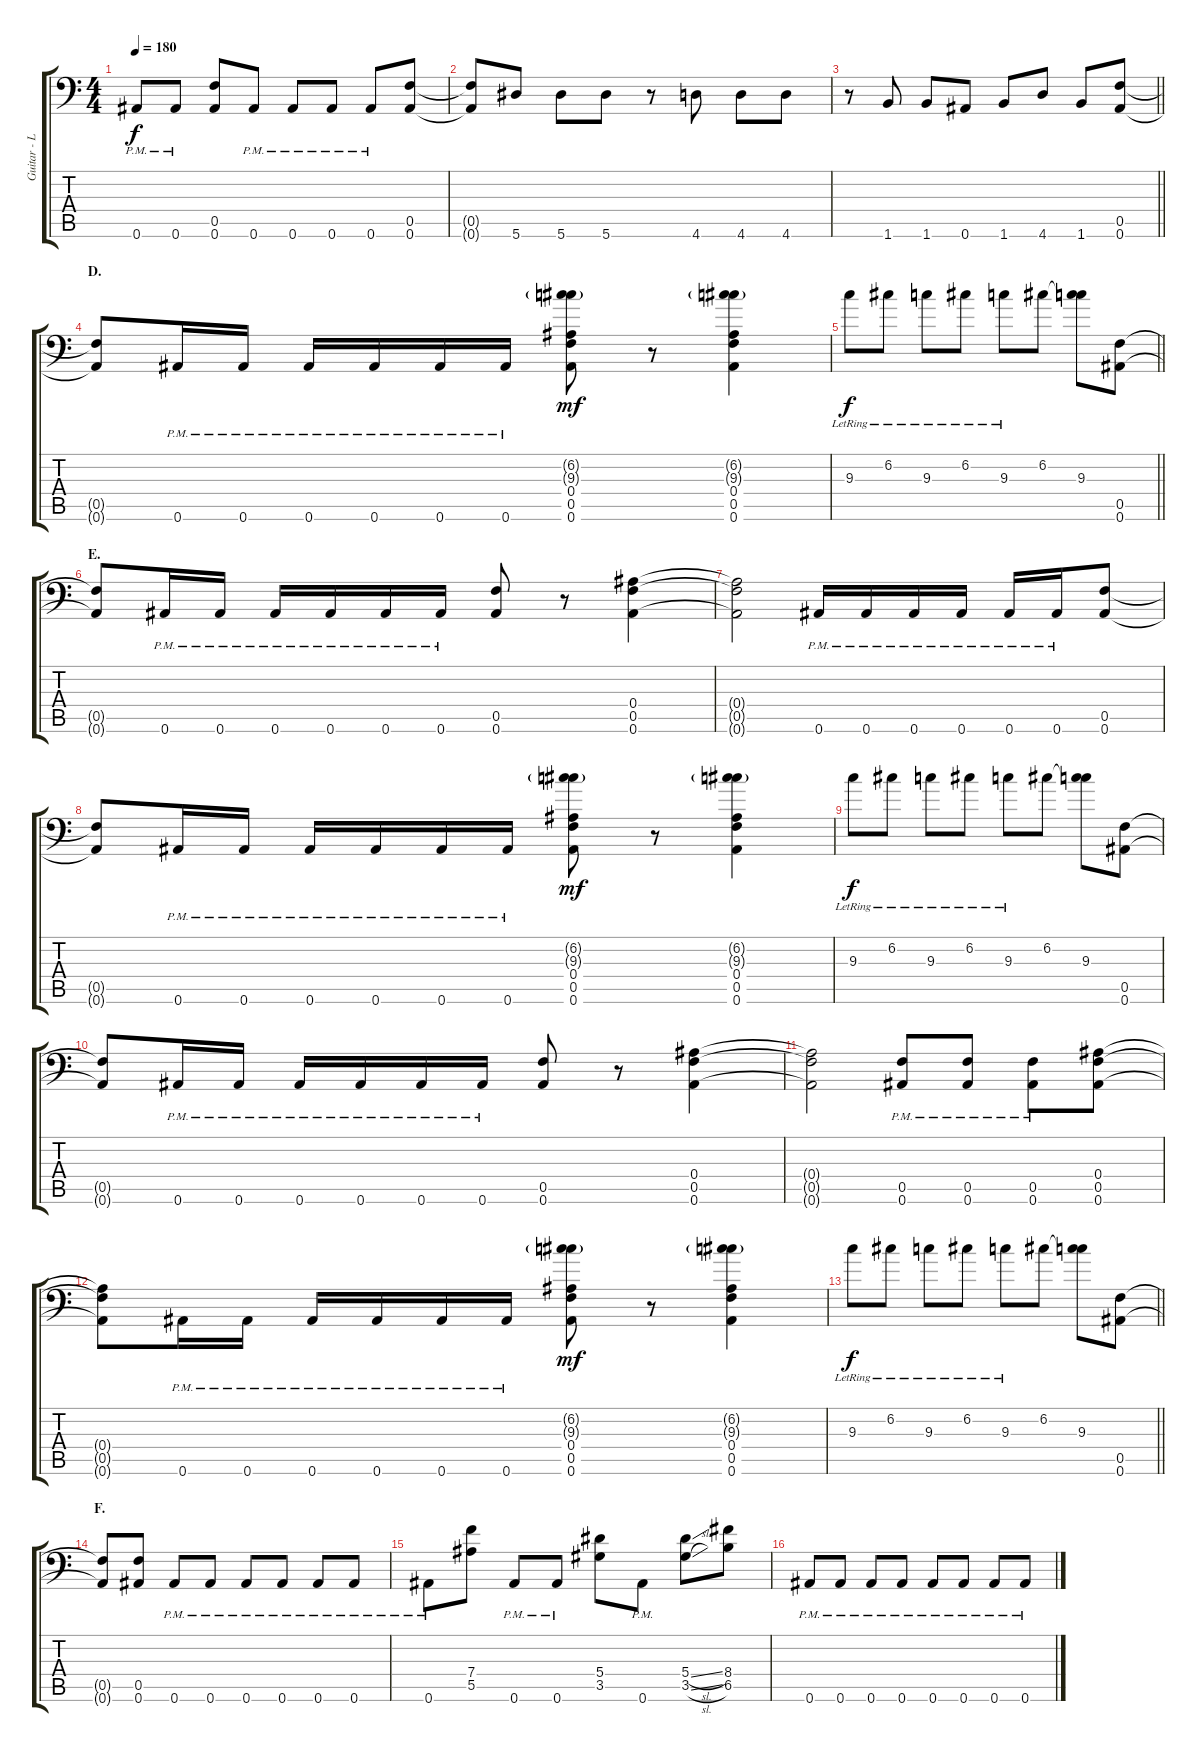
\track ("Guitar - Left" "Guitar - L") {mute instrument distortionguitar}
\staff {score tabs}
\tuning (C4 G3 Eb3 Bb2 F2 Bb1) {hide}
\ts (4 4)
\tempo 180
\clef f4
\ks c
0.6{pm}.8{dy f} 0.6{pm}.8 (0.5 0.6).8 0.6{pm}.8 0.6{pm}.8 0.6{pm}.8 0.6{pm}.8 (0.5 0.6).8 |
(0.5{t} 0.6{t}).8 5.6.8 5.6.8 5.6.8 r.8 4.6.8 4.6.8 4.6.8 |
\barLineRight lightlight
r.8 1.6.8 1.6.8 0.6.8 1.6.8 4.6.8 1.6.8 (0.5 0.6).8 |
\section ("" "D.")
(0.5{t} 0.6{t}).8 0.6{pm}.16 0.6{pm}.16 0.6{pm}.16 0.6{pm}.16 0.6{pm}.16 0.6{pm}.16 (6.2{g} 9.3{g} 0.4 0.5 0.6).8{dy mf} r.8 (6.2{g} 9.3{g} 0.4 0.5 0.6).4 |
\barLineRight lightlight
9.3{lr}.8{dy f} 6.2{lr}.8 9.3{lr}.8 6.2{lr}.8 9.3{lr}.8 6.2.8 (6.2{t} 9.3).8 (0.5 0.6).8 |
\section ("" "E.")
(0.5{t} 0.6{t}).8 0.6{pm}.16 0.6{pm}.16 0.6{pm}.16 0.6{pm}.16 0.6{pm}.16 0.6{pm}.16 (0.5 0.6).8 r.8 (0.4 0.5 0.6).4 |
(0.4{t} 0.5{t} 0.6{t}).2 0.6{pm}.16 0.6{pm}.16 0.6{pm}.16 0.6{pm}.16 0.6{pm}.16 0.6{pm}.16 (0.5 0.6).8 |
(0.5{t} 0.6{t}).8 0.6{pm}.16 0.6{pm}.16 0.6{pm}.16 0.6{pm}.16 0.6{pm}.16 0.6{pm}.16 (6.2{g} 9.3{g} 0.4 0.5 0.6).8{dy mf} r.8 (6.2{g} 9.3{g} 0.4 0.5 0.6).4 |
9.3{lr}.8{dy f} 6.2{lr}.8 9.3{lr}.8 6.2{lr}.8 9.3{lr}.8 6.2.8 (6.2{t} 9.3).8 (0.5 0.6).8 |
(0.5{t} 0.6{t}).8 0.6{pm}.16 0.6{pm}.16 0.6{pm}.16 0.6{pm}.16 0.6{pm}.16 0.6{pm}.16 (0.5 0.6).8 r.8 (0.4 0.5 0.6).4 |
(0.4{t} 0.5{t} 0.6{t}).2 (0.5{pm} 0.6{pm}).8 (0.5{pm} 0.6{pm}).8 (0.5{pm} 0.6{pm}).8 (0.4 0.5 0.6).8 |
(0.4{t} 0.5{t} 0.6{t}).8 0.6{pm}.16 0.6{pm}.16 0.6{pm}.16 0.6{pm}.16 0.6{pm}.16 0.6{pm}.16 (6.2{g} 9.3{g} 0.4 0.5 0.6).8{dy mf} r.8 (6.2{g} 9.3{g} 0.4 0.5 0.6).4 |
\barLineRight lightlight
9.3{lr}.8{dy f} 6.2{lr}.8 9.3{lr}.8 6.2{lr}.8 9.3{lr}.8 6.2.8 (6.2{t} 9.3).8 (0.5 0.6).8 |
\section ("" "F.")
(0.5{t} 0.6{t}).8 (0.5 0.6).8 0.6{pm}.8 0.6{pm}.8 0.6{pm}.8 0.6{pm}.8 0.6{pm}.8 0.6{pm}.8 |
0.6{pm}.8 (7.4 5.5).8 0.6{pm}.8 0.6{pm}.8 (5.4 3.5).8 0.6{pm}.8 (5.4{sl} 3.5{sl}).8 (8.4 6.5).8 |
0.6{pm}.8 0.6{pm}.8 0.6{pm}.8 0.6{pm}.8 0.6{pm}.8 0.6{pm}.8 0.6{pm}.8 0.6{pm}.8
